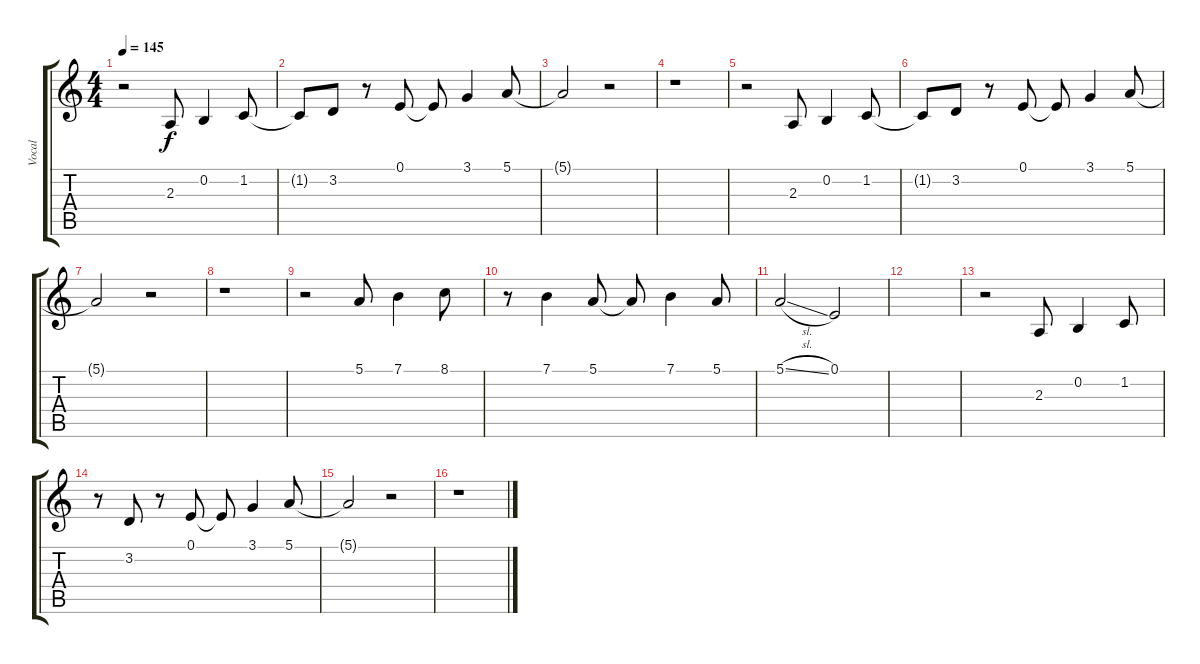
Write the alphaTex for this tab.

\track ("Vocal" "Vocal") {instrument altosax}
\staff {score tabs}
\tuning (E4 B3 G3 D3 A2 E2) {hide}
\ts (4 4)
\tempo 145
\clef g2
\ks c
r.2{dy f} 2.3.8 0.2.4 1.2.8 |
1.2{t}.8 3.2.8 r.8 0.1.8 0.1{t}.8 3.1.4 5.1.8 |
5.1{t}.2 r.2 |
r.1 |
r.2 2.3.8 0.2.4 1.2.8 |
1.2{t}.8 3.2.8 r.8 0.1.8 0.1{t}.8 3.1.4 5.1.8 |
5.1{t}.2 r.2 |
r.1 |
r.2 5.1.8 7.1.4 8.1.8 |
r.8 7.1.4 5.1.8 5.1{t}.8 7.1.4 5.1.8 |
5.1{sl}.2 0.1.2 |
|
r.2 2.3.8 0.2.4 1.2.8 |
r.8 3.2.8 r.8 0.1.8 0.1{t}.8 3.1.4 5.1.8 |
5.1{t}.2 r.2 |
r.1
